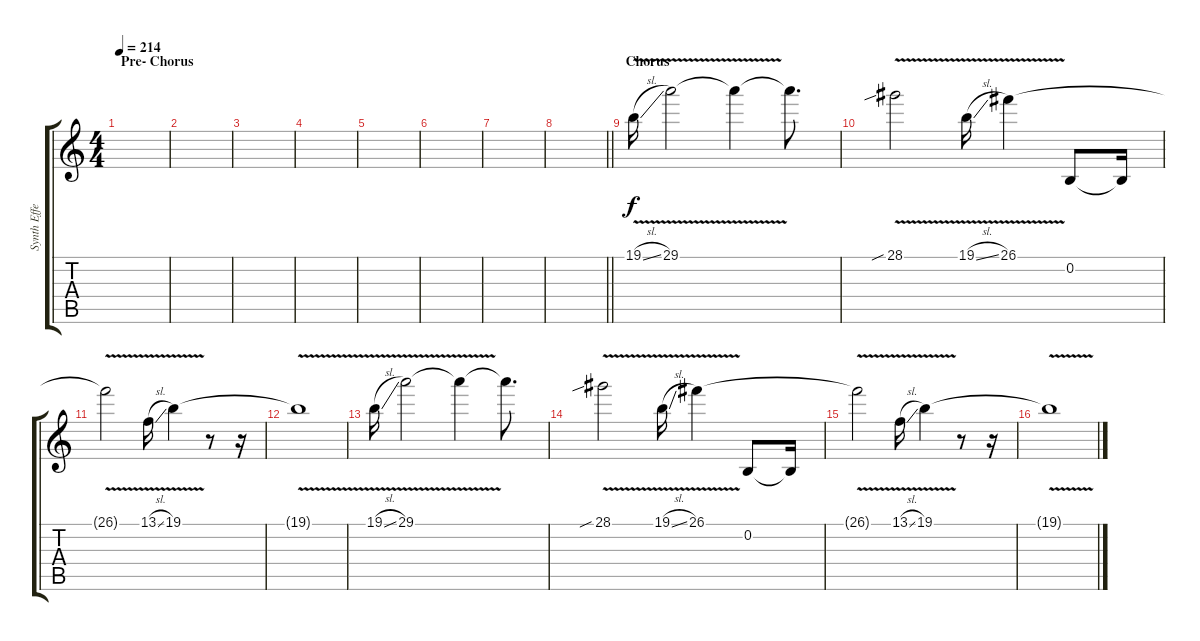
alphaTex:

\track ("Synth Effect" "Synth Effe") {instrument lead8bassandlead}
\staff {score tabs}
\tuning (E4 B3 G3 D3 A2 E2) {hide}
\ts (4 4)
\section ("" "Pre- Chorus")
\tempo 214
\clef g2
\ks c
|
|
|
|
|
|
|
\barLineRight lightlight
|
\section ("" "Chorus")
19.1{v sl}.16 29.1{v}.2 29.1{t}.4 29.1{t}.8{d} |
28.1{v sib}.2 19.1{v sl}.16 26.1{v}.4 0.2.8 0.2{t}.16 |
26.1{t}.2 13.1{v sl}.16 19.1{v}.4 r.8 r.16 |
19.1{t}.1 |
19.1{v sl}.16 29.1{v}.2 29.1{t}.4 29.1{t}.8{d} |
28.1{v sib}.2 19.1{v sl}.16 26.1{v}.4 0.2.8 0.2{t}.16 |
26.1{t}.2 13.1{v sl}.16 19.1{v}.4 r.8 r.16 |
19.1{t}.1
